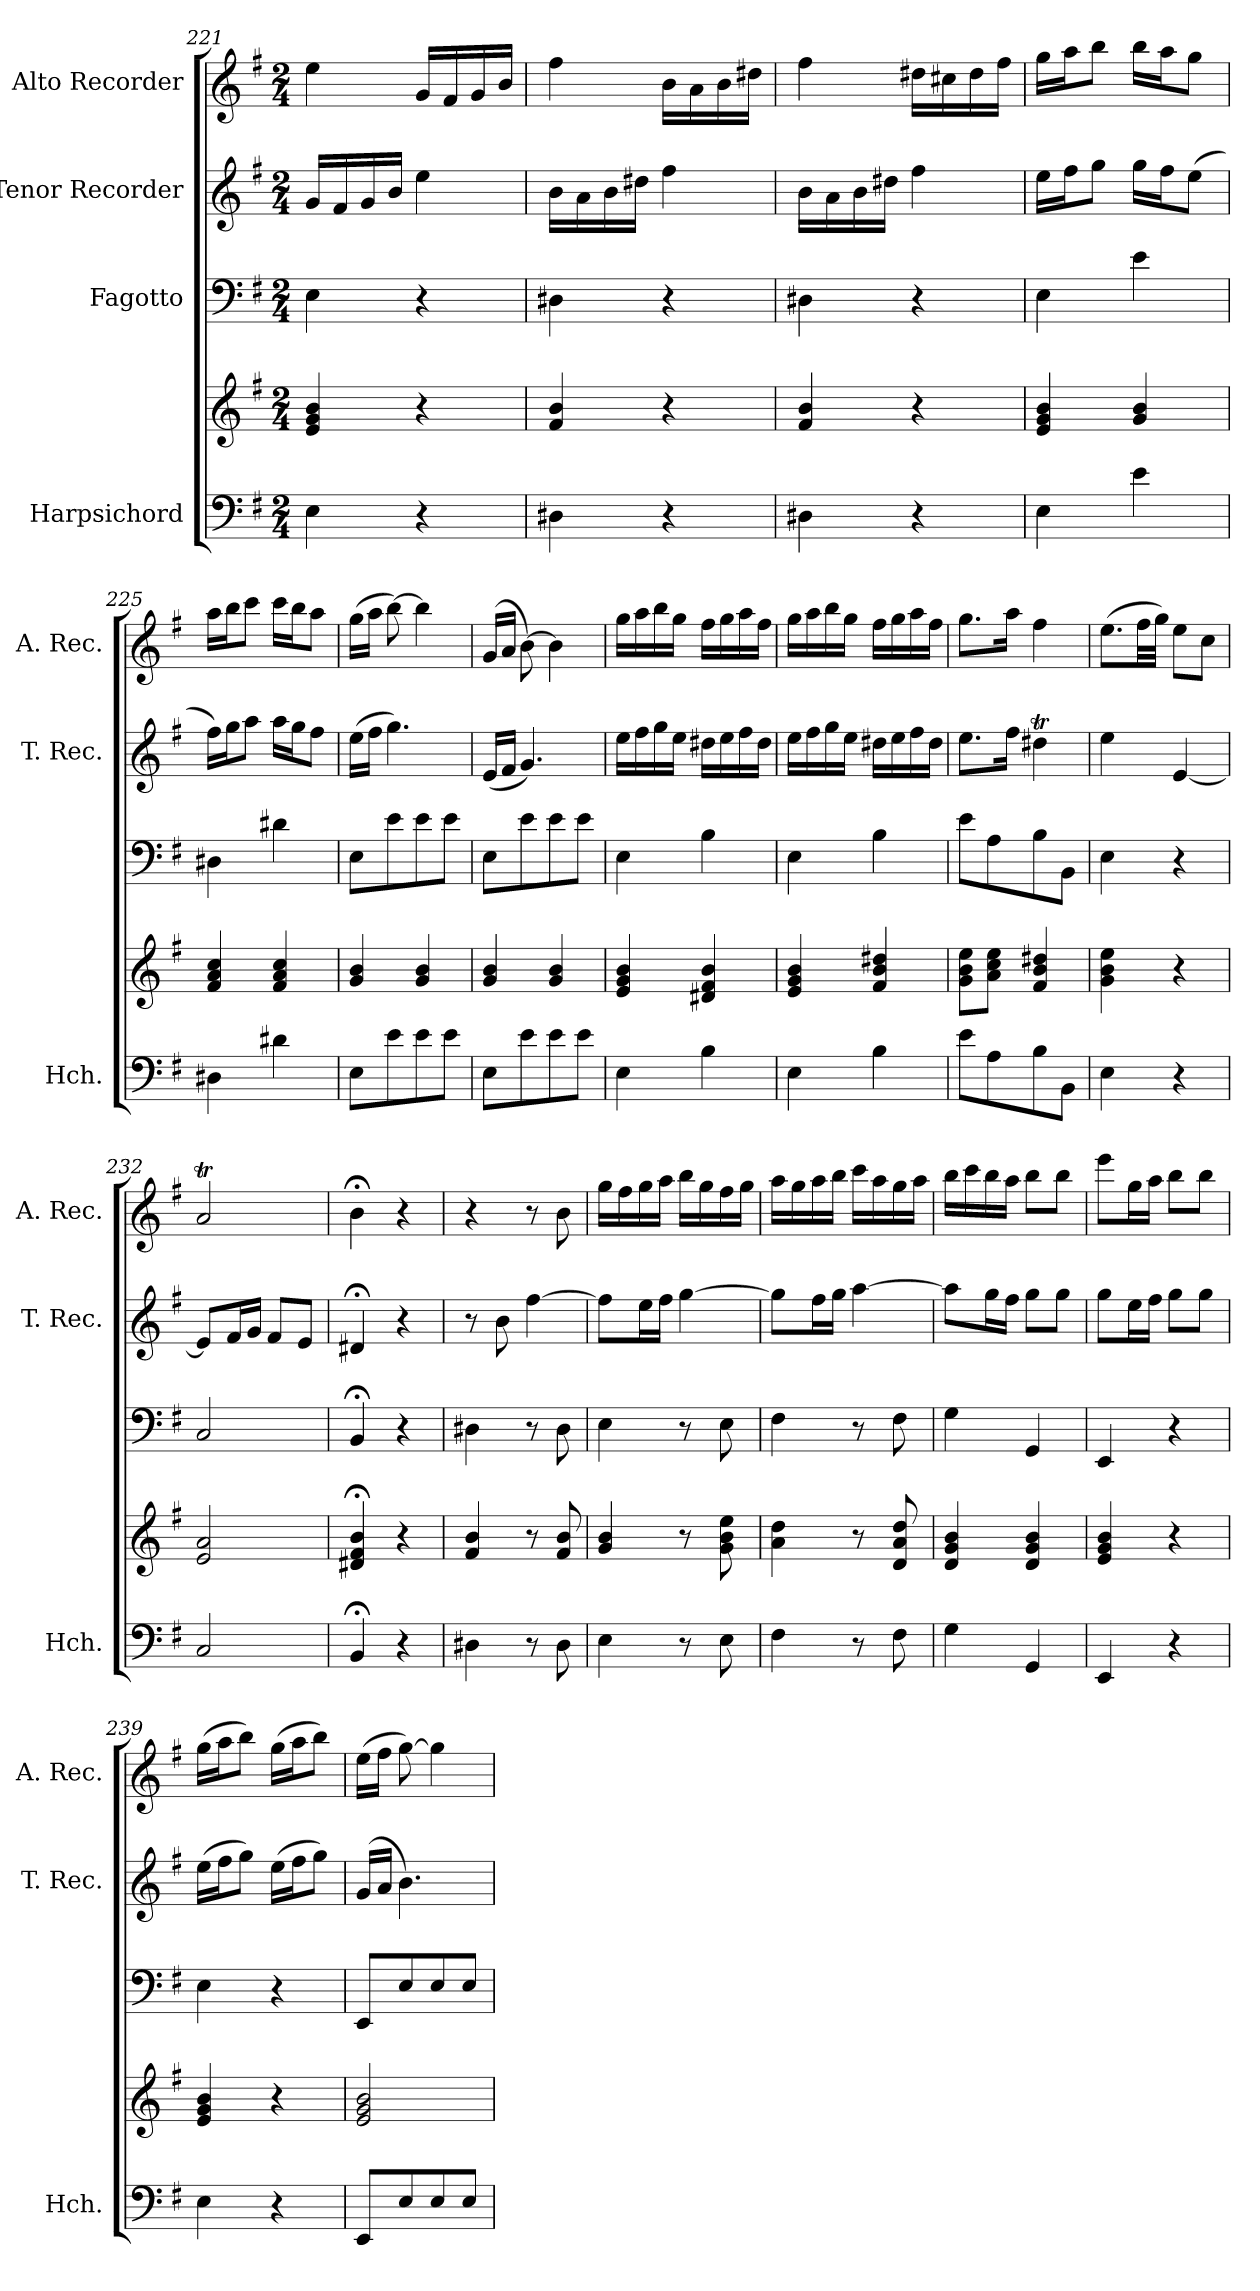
**kern	**kern	**kern	**kern	**kern
*part4	*part4	*part3	*part2	*part1
*staff5	*staff4	*staff3	*staff2	*staff1
*I"Harpsichord	*	*I"Fagotto	*I"Tenor Recorder	*I"Alto Recorder
*I'Hch.	*	*	*I'T. Rec.	*I'A. Rec.
*clefF4	*clefG2	*clefF4	*clefG2	*clefG2
*k[f#]	*k[f#]	*k[f#]	*k[f#]	*k[f#]
*M2/4	*M2/4	*M2/4	*M2/4	*M2/4
=221	=221	=221	=221	=221
4E\	4e/ 4g/ 4b/	4E\	16g/LL	4ee\
.	.	.	16f#/	.
.	.	.	16g/	.
.	.	.	16b/JJ	.
4r	4r	4r	4ee\	16g/LL
.	.	.	.	16f#/
.	.	.	.	16g/
.	.	.	.	16b/JJ
=222	=222	=222	=222	=222
4D#X\	4f#/ 4b/	4D#X\	16b\LL	4ff#\
.	.	.	16a\	.
.	.	.	16b\	.
.	.	.	16dd#X\JJ	.
4r	4r	4r	4ff#\	16b\LL
.	.	.	.	16a\
.	.	.	.	16b\
.	.	.	.	16dd#X\JJ
=223	=223	=223	=223	=223
4D#X\	4f#/ 4b/	4D#X\	16b\LL	4ff#\
.	.	.	16a\	.
.	.	.	16b\	.
.	.	.	16dd#X\JJ	.
4r	4r	4r	4ff#\	16dd#X\LL
.	.	.	.	16cc#X\
.	.	.	.	16dd#\
.	.	.	.	16ff#\JJ
!!LO:LB:g=z
=224	=224	=224	=224	=224
4E\	4e/ 4g/ 4b/	4E\	16ee\LL	16gg\LL
.	.	.	16ff#\J	16aa\J
.	.	.	8gg\J	8bb\J
4e\	4g/ 4b/	4e\	16gg\LL	16bb\LL
.	.	.	16ff#\J	16aa\J
.	.	.	(>8ee\J	8gg\J
=225	=225	=225	=225	=225
4D#X\	4f#/ 4a/ 4cc/	4D#X\	16ff#\LL)	16aa\LL
.	.	.	16gg\J	16bb\J
.	.	.	8aa\J	8ccc\J
4d#X\	4f#/ 4a/ 4cc/	4d#X\	16aa\LL	16ccc\LL
.	.	.	16gg\J	16bb\J
.	.	.	8ff#\J	8aa\J
=226	=226	=226	=226	=226
8E\L	4g/ 4b/	8E\L	(>16ee\LL	(>16gg\LL
.	.	.	16ff#\JJ	16aa\JJ
8e\	.	8e\	4.gg\)	[8bb\)
8e\	4g/ 4b/	8e\	.	4bb\]
8e\J	.	8e\J	.	.
=227	=227	=227	=227	=227
8E\L	4g/ 4b/	8E\L	(16e/LL	(>16g/LL
.	.	.	16f#/JJ	16a/JJ
8e\	.	8e\	4.g/)	[8b\)
8e\	4g/ 4b/	8e\	.	4b\]
8e\J	.	8e\J	.	.
=228	=228	=228	=228	=228
4E\	4e/ 4g/ 4b/	4E\	16ee\LL	16gg\LL
.	.	.	16ff#\	16aa\
.	.	.	16gg\	16bb\
.	.	.	16ee\JJ	16gg\JJ
4B\	4d#X/ 4f#/ 4b/	4B\	16dd#X\LL	16ff#\LL
.	.	.	16ee\	16gg\
.	.	.	16ff#\	16aa\
.	.	.	16dd#\JJ	16ff#\JJ
=229	=229	=229	=229	=229
4E\	4e/ 4g/ 4b/	4E\	16ee\LL	16gg\LL
.	.	.	16ff#\	16aa\
.	.	.	16gg\	16bb\
.	.	.	16ee\JJ	16gg\JJ
4B\	4f#/ 4b/ 4dd#X/	4B\	16dd#X\LL	16ff#\LL
.	.	.	16ee\	16gg\
.	.	.	16ff#\	16aa\
.	.	.	16dd#\JJ	16ff#\JJ
=230	=230	=230	=230	=230
8e\L	8g\ 8b\ 8ee\L	8e\L	8.ee\L	8.gg\L
8A\	8a\ 8cc\ 8ee\J	8A\	.	.
.	.	.	16ff#\Jk	16aa\Jk
8B\	4f#/ 4b/ 4dd#X/	8B\	4dd#Xt\	4ff#\
8BB\J	.	8BB\J	.	.
=231	=231	=231	=231	=231
4E\	4g\ 4b\ 4ee\	4E\	4ee\	(>8.ee\L
.	.	.	.	32ff#\LL
.	.	.	.	32gg\JJJ)
4r	4r	4r	[4e/	8ee\L
.	.	.	.	8cc\J
!!LO:LB:g=z
=232	=232	=232	=232	=232
2C/	2e/ 2a/	2C/	8e/L]	2aT/
.	.	.	16f#/L	.
.	.	.	16g/JJ	.
.	.	.	8f#/L	.
.	.	.	8e/J	.
=233	=233	=233	=233	=233
4BB;</	4d#X/;< 4f#/;< 4b/;<	4BB;</	4d#X;</	4b;<\
4r	4r	4r	4r	4r
=234	=234	=234	=234	=234
4D#X\	4f#/ 4b/	4D#X\	8r	4r
.	.	.	8b\	.
8r	8r	8r	[4ff#\	8r
8D#\	8f#/ 8b/	8D#\	.	8b\
=235	=235	=235	=235	=235
4E\	4g/ 4b/	4E\	8ff#\L]	16gg\LL
.	.	.	.	16ff#\
.	.	.	16ee\L	16gg\
.	.	.	16ff#\JJ	16aa\JJ
8r	8r	8r	[4gg\	16bb\LL
.	.	.	.	16gg\
8E\	8g\ 8b\ 8ee\	8E\	.	16ff#\
.	.	.	.	16gg\JJ
=236	=236	=236	=236	=236
4F#\	4a\ 4dd\	4F#\	8gg\L]	16aa\LL
.	.	.	.	16gg\
.	.	.	16ff#\L	16aa\
.	.	.	16gg\JJ	16bb\JJ
8r	8r	8r	[4aa\	16ccc\LL
.	.	.	.	16aa\
8F#\	8d/ 8a/ 8dd/	8F#\	.	16gg\
.	.	.	.	16aa\JJ
=237	=237	=237	=237	=237
4G\	4d/ 4g/ 4b/	4G\	8aa\L]	16bb\LL
.	.	.	.	16ccc\
.	.	.	16gg\L	16bb\
.	.	.	16ff#\JJ	16aa\JJ
4GG/	4d/ 4g/ 4b/	4GG/	8gg\L	8bb\L
.	.	.	8gg\J	8bb\J
=238	=238	=238	=238	=238
4EE/	4e/ 4g/ 4b/	4EE/	8gg\L	8eee\L
.	.	.	16ee\L	16gg\L
.	.	.	16ff#\JJ	16aa\JJ
4r	4r	4r	8gg\L	8bb\L
.	.	.	8gg\J	8bb\J
=239	=239	=239	=239	=239
4E\	4e/ 4g/ 4b/	4E\	(>16ee\LL	(>16gg\LL
.	.	.	16ff#\J	16aa\J
.	.	.	8gg\J)	8bb\J)
4r	4r	4r	(>16ee\LL	(>16gg\LL
.	.	.	16ff#\J	16aa\J
.	.	.	8gg\J)	8bb\J)
=240	=240	=240	=240	=240
8EE/L	2e/ 2g/ 2b/	8EE/L	(16g/LL	(>16ee\LL
.	.	.	16a/JJ	16ff#\JJ
8E/	.	8E/	4.b\)	[8gg\)
8E/	.	8E/	.	4gg\]
8E/J	.	8E/J	.	.
=	=	=	=	=
*-	*-	*-	*-	*-
